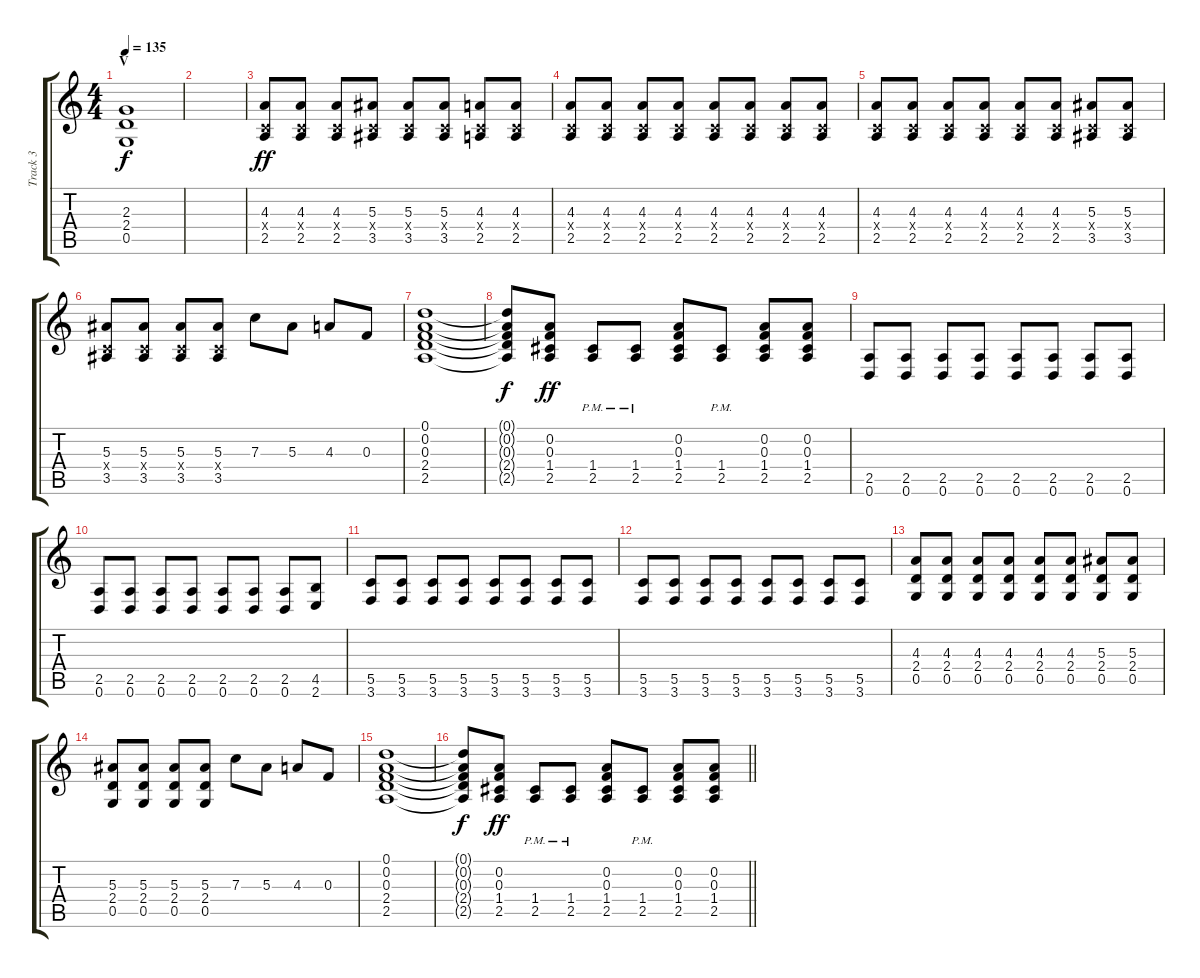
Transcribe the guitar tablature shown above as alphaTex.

\track ("Track 3" "Track 3") {instrument distortionguitar}
\staff {score tabs}
\tuning (D4 A3 F3 C3 G2 D2) {hide}
\ts (4 4)
\section ("" "V")
\tempo 135
\clef g2
\ks c
(2.3{t} 2.4{t} 0.5{t}).1{dy f} |
|
(4.3 0.4{x} 2.5).8{dy ff volume 13} (4.3 0.4{x} 2.5).8 (4.3 0.4{x} 2.5).8 (5.3 0.4{x} 3.5).8 (5.3 0.4{x} 3.5).8 (5.3 0.4{x} 3.5).8 (4.3 0.4{x} 2.5).8 (4.3 0.4{x} 2.5).8 |
(4.3 0.4{x} 2.5).8 (4.3 0.4{x} 2.5).8 (4.3 0.4{x} 2.5).8 (4.3 0.4{x} 2.5).8 (4.3 0.4{x} 2.5).8 (4.3 0.4{x} 2.5).8 (4.3 0.4{x} 2.5).8 (4.3 0.4{x} 2.5).8 |
(4.3 0.4{x} 2.5).8 (4.3 0.4{x} 2.5).8 (4.3 0.4{x} 2.5).8 (4.3 0.4{x} 2.5).8 (4.3 0.4{x} 2.5).8 (4.3 0.4{x} 2.5).8 (5.3 0.4{x} 3.5).8 (5.3 0.4{x} 3.5).8 |
(5.3 0.4{x} 3.5).8 (5.3 0.4{x} 3.5).8 (5.3 0.4{x} 3.5).8 (5.3 0.4{x} 3.5).8 7.3.8 5.3.8 4.3.8 0.3.8 |
(0.1 0.2 0.3 2.4 2.5).1 |
(0.1{t} 0.2{t} 0.3{t} 2.4{t} 2.5{t}).8{dy f} (0.2 0.3 1.4 2.5).8{dy ff} (1.4{pm} 2.5{pm}).8 (1.4{pm} 2.5{pm}).8 (0.2 0.3 1.4 2.5).8 (1.4{pm} 2.5{pm}).8 (0.2 0.3 1.4 2.5).8 (0.2 0.3 1.4 2.5).8 |
(2.5 0.6).8 (2.5 0.6).8 (2.5 0.6).8 (2.5 0.6).8 (2.5 0.6).8 (2.5 0.6).8 (2.5 0.6).8 (2.5 0.6).8 |
(2.5 0.6).8 (2.5 0.6).8 (2.5 0.6).8 (2.5 0.6).8 (2.5 0.6).8 (2.5 0.6).8 (2.5 0.6).8 (4.5 2.6).8 |
(5.5 3.6).8 (5.5 3.6).8 (5.5 3.6).8 (5.5 3.6).8 (5.5 3.6).8 (5.5 3.6).8 (5.5 3.6).8 (5.5 3.6).8 |
(5.5 3.6).8 (5.5 3.6).8 (5.5 3.6).8 (5.5 3.6).8 (5.5 3.6).8 (5.5 3.6).8 (5.5 3.6).8 (5.5 3.6).8 |
(4.3 2.4 0.5).8 (4.3 2.4 0.5).8 (4.3 2.4 0.5).8 (4.3 2.4 0.5).8 (4.3 2.4 0.5).8 (4.3 2.4 0.5).8 (5.3 2.4 0.5).8 (5.3 2.4 0.5).8 |
(5.3 2.4 0.5).8 (5.3 2.4 0.5).8 (5.3 2.4 0.5).8 (5.3 2.4 0.5).8 7.3.8 5.3.8 4.3.8 0.3.8 |
(0.1 0.2 0.3 2.4 2.5).1 |
\barLineRight lightlight
(0.1{t} 0.2{t} 0.3{t} 2.4{t} 2.5{t}).8{dy f} (0.2 0.3 1.4 2.5).8{dy ff} (1.4{pm} 2.5{pm}).8 (1.4{pm} 2.5{pm}).8 (0.2 0.3 1.4 2.5).8 (1.4{pm} 2.5{pm}).8 (0.2 0.3 1.4 2.5).8 (0.2 0.3 1.4 2.5).8{volume 0}
